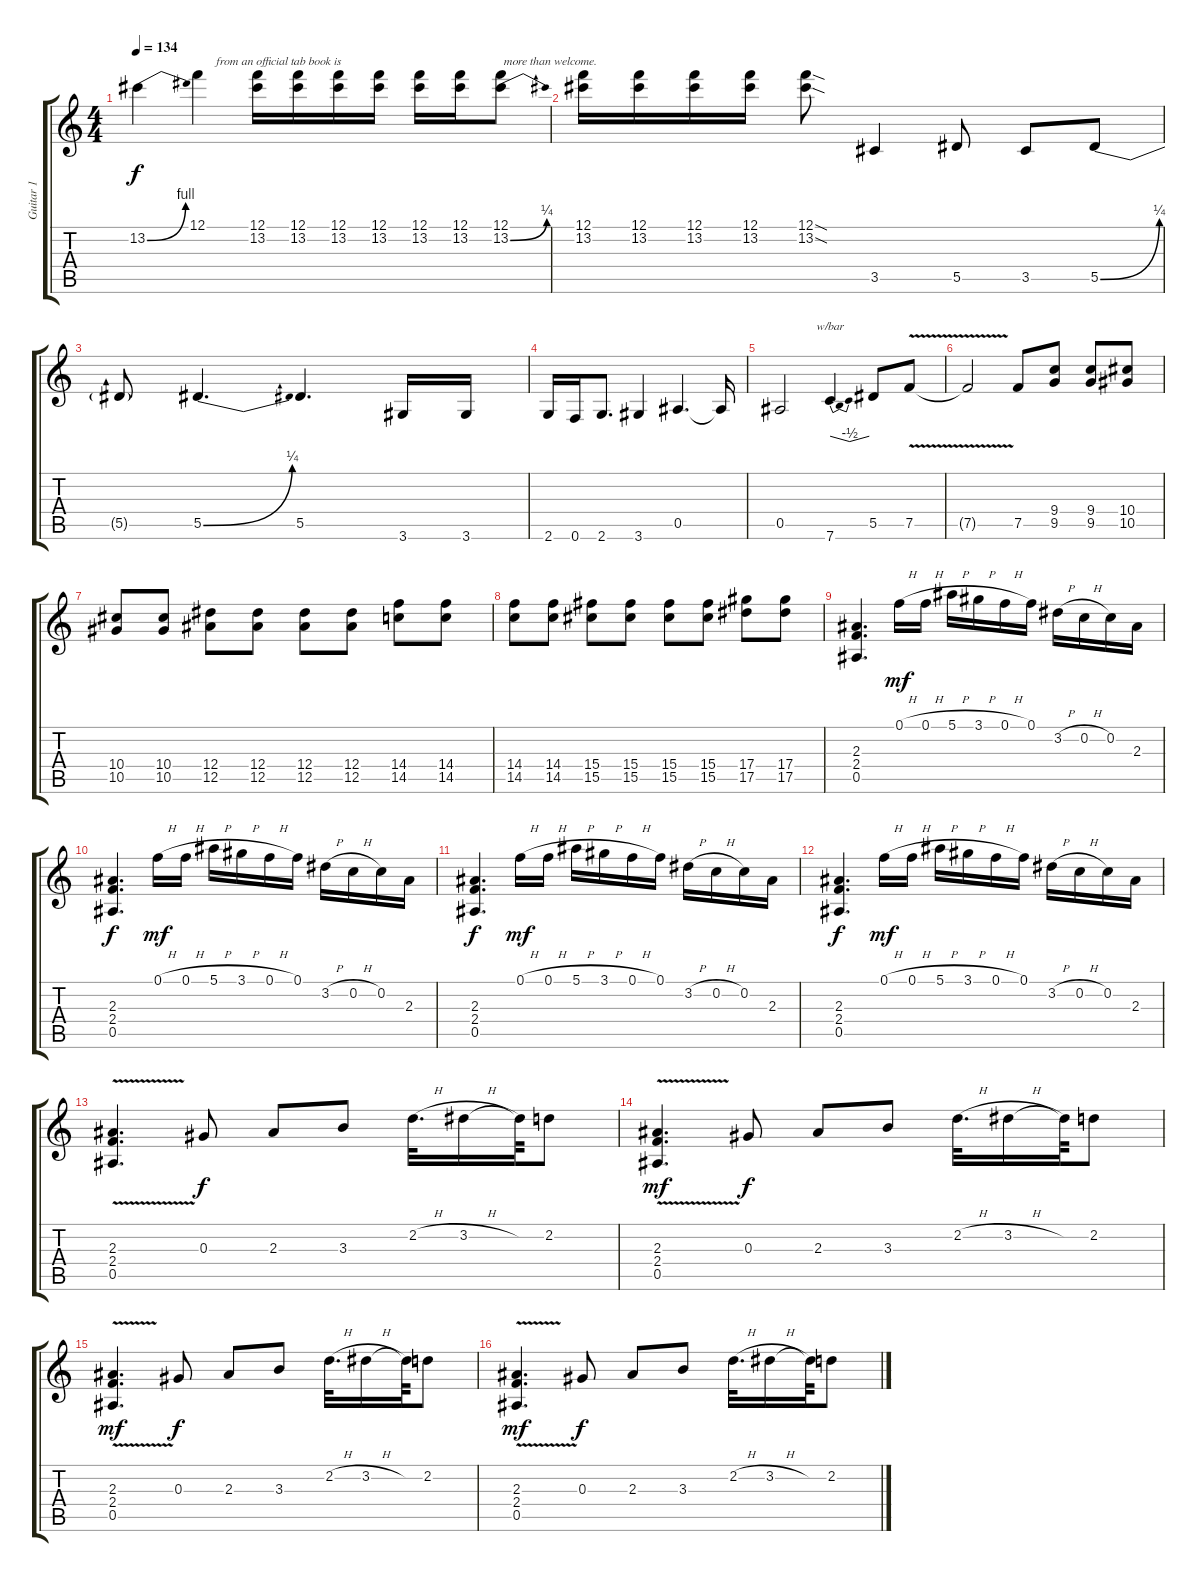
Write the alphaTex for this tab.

\track ("Guitar 1" "Guitar 1") {solo instrument distortionguitar}
\staff {score tabs}
\tuning (F4 C4 Ab3 Eb3 Bb2 F2) {hide}
\ts (4 4)
\tempo 134
\clef g2
\ks c
13.2{be (bend 0 0 60 4)}.4{dy f} 12.1.4{txt "      from an official tab book is "} (12.1 13.2).16 (12.1 13.2).16 (12.1 13.2).16 (12.1 13.2).16 (12.1 13.2).16 (12.1 13.2).16 (12.1 13.2{be (bend 0 0 60 1)}).8{txt " more than welcome."} |
(12.1 13.2).16 (12.1 13.2).16 (12.1 13.2).16 (12.1 13.2).16 (12.1{sod} 13.2{sod}).8 3.5.4 5.5.8 3.5.8 5.5{be (bend 0 0 60 1)}.8 |
5.5{t}.8 5.5{be (bend 0 0 60 1)}.4{d} 5.5.4{d} 3.6.16 3.6.16 |
2.6.16 0.6.16 2.6.8{d} 3.6.4 0.5.4{d} 0.5{t}.16 |
0.5.2 7.6.4{tbe (dip default 0 0 30 -2 60 0)} 5.5.8 7.5{v}.8 |
7.5{t}.2 7.5.8 (9.4 9.5).8 (9.4 9.5).8 (10.4 10.5).8 |
(10.4 10.5).8 (10.4 10.5).8 (12.4 12.5).8 (12.4 12.5).8 (12.4 12.5).8 (12.4 12.5).8 (14.4 14.5).8 (14.4 14.5).8 |
(14.4 14.5).8 (14.4 14.5).8 (15.4 15.5).8 (15.4 15.5).8 (15.4 15.5).8 (15.4 15.5).8 (17.4 17.5).8 (17.4 17.5).8 |
(2.3 2.4 0.5).4{d} 0.1{h}.16{dy mf} 0.1{h}.16 5.1{h}.16 3.1{h}.16 0.1{h}.16 0.1.16 3.2{h}.16 0.2{h}.16 0.2.16 2.3.16 |
(2.3 2.4 0.5).4{d dy f} 0.1{h}.16{dy mf} 0.1{h}.16 5.1{h}.16 3.1{h}.16 0.1{h}.16 0.1.16 3.2{h}.16 0.2{h}.16 0.2.16 2.3.16 |
(2.3 2.4 0.5).4{d dy f} 0.1{h}.16{dy mf} 0.1{h}.16 5.1{h}.16 3.1{h}.16 0.1{h}.16 0.1.16 3.2{h}.16 0.2{h}.16 0.2.16 2.3.16 |
(2.3 2.4 0.5).4{d dy f} 0.1{h}.16{dy mf} 0.1{h}.16 5.1{h}.16 3.1{h}.16 0.1{h}.16 0.1.16 3.2{h}.16 0.2{h}.16 0.2.16 2.3.16 |
(2.3{v} 2.4 0.5).4{d} 0.3.8{dy f} 2.3.8 3.3.8 2.2{h}.32{d} 3.2{h}.16 3.2{t}.64 2.2.8 |
(2.3{v} 2.4 0.5).4{d dy mf} 0.3.8{dy f} 2.3.8 3.3.8 2.2{h}.32{d} 3.2{h}.16 3.2{t}.64 2.2.8 |
(2.3{v} 2.4 0.5).4{d dy mf} 0.3.8{dy f} 2.3.8 3.3.8 2.2{h}.32{d} 3.2{h}.16 3.2{t}.64 2.2.8 |
(2.3{v} 2.4 0.5).4{d dy mf} 0.3.8{dy f} 2.3.8 3.3.8 2.2{h}.32{d} 3.2{h}.16 3.2{t}.64 2.2.8
